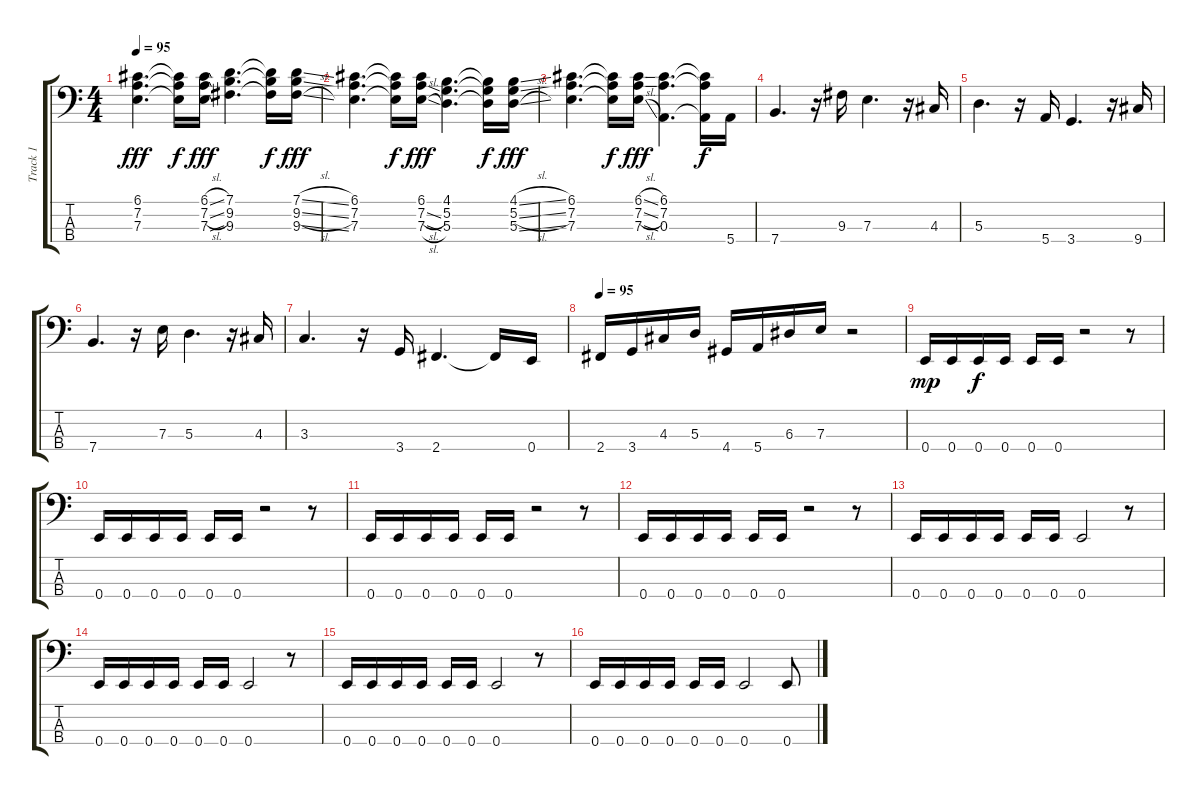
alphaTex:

\track ("Track 1" "Track 1") {instrument electricbasspick}
\staff {score tabs}
\tuning (G2 D2 A1 E1) {hide}
\ts (4 4)
\tempo 95
\clef f4
\ks c
(6.1 7.2 7.3).4{d dy fff} (6.1{t} 7.2{t} 7.3{t}).16{dy f} (6.1{sl} 7.2{sl} 7.3{sl}).16{dy fff} (7.1 9.2 9.3).4{d} (7.1{t} 9.2{t} 9.3{t}).16{dy f} (7.1{sl} 9.2{sl} 9.3{sl}).16{dy fff} |
(6.1 7.2 7.3).4{d} (6.1{t} 7.2{t} 7.3{t}).16{dy f} (6.1 7.2{sl} 7.3{sl}).16{dy fff} (4.1 5.2 5.3).4{d} (4.1{t} 5.2{t} 5.3{t}).16{dy f} (4.1{sl} 5.2{sl} 5.3{sl}).16{dy fff} |
(6.1 7.2 7.3).4{d} (6.1{t} 7.2{t} 7.3{t}).16{dy f} (6.1{sl} 7.2{sl} 7.3{sl}).16{dy fff} (6.1 7.2 0.3).4{d} (6.1{t} 7.2{t} 0.3{t}).16{dy f} 5.4.16 |
7.4.4{d} r.16 9.3.16 7.3.4{d} r.16 4.3.16 |
5.3.4{d} r.16 5.4.16 3.4.4{d} r.16 9.4.16 |
7.4.4{d} r.16 7.3.16 5.3.4{d} r.16 4.3.16 |
3.3.4{d} r.16 3.4.16 2.4.4{d} 2.4{t}.16 0.4.16 |
\tempo 95
2.4.16 3.4.16 4.3.16 5.3.16 4.4.16 5.4.16 6.3.16 7.3.16 r.2 |
0.4.16{dy mp} 0.4.16 0.4.16{dy f} 0.4.16 0.4.16 0.4.16 r.2 r.8 |
0.4.16 0.4.16 0.4.16 0.4.16 0.4.16 0.4.16 r.2 r.8 |
0.4.16 0.4.16 0.4.16 0.4.16 0.4.16 0.4.16 r.2 r.8 |
0.4.16 0.4.16 0.4.16 0.4.16 0.4.16 0.4.16 r.2 r.8 |
0.4.16 0.4.16 0.4.16 0.4.16 0.4.16 0.4.16 0.4.2 r.8 |
0.4.16 0.4.16 0.4.16 0.4.16 0.4.16 0.4.16 0.4.2 r.8 |
0.4.16 0.4.16 0.4.16 0.4.16 0.4.16 0.4.16 0.4.2 r.8 |
0.4.16 0.4.16 0.4.16 0.4.16 0.4.16 0.4.16 0.4.2 0.4.8
